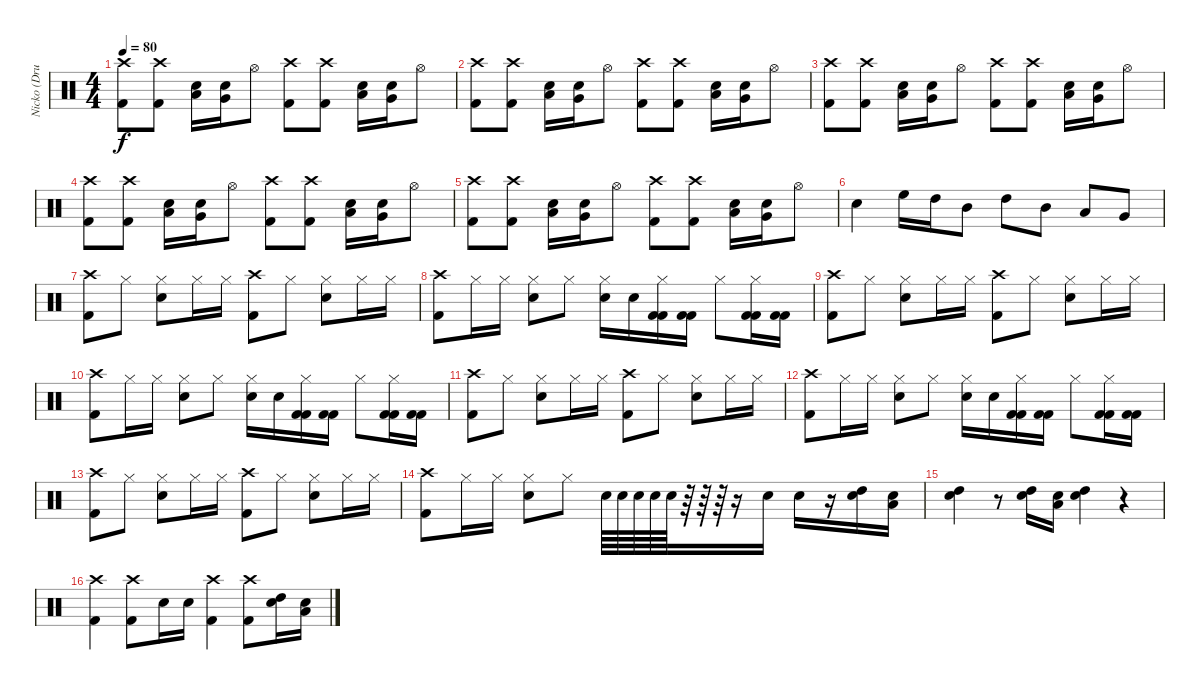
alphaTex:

\track ("Nicko (Drums)" "Nicko (Dru") {instrument percussion}
\staff {score}
\articulation defaults
\ts (4 4)
\tempo 80
\clef neutral
\ks c
("Kick (hit) 2" "Crash high (hit)").8{dy f} ("Kick (hit) 2" "Crash high (hit)").8 ("Snare (hit) 2" "Low Tom (hit)").16 ("Snare (hit) 2" "Very Low Tom (hit)").16 "Hi-Hat (open)".8 ("Kick (hit) 2" "Crash high (hit)").8 ("Kick (hit) 2" "Crash high (hit)").8 ("Snare (hit) 2" "Low Tom (hit)").16 ("Snare (hit) 2" "Very Low Tom (hit)").16 "Hi-Hat (open)".8 |
("Kick (hit) 2" "Crash high (hit)").8 ("Kick (hit) 2" "Crash high (hit)").8 ("Snare (hit) 2" "Low Tom (hit)").16 ("Snare (hit) 2" "Very Low Tom (hit)").16 "Hi-Hat (open)".8 ("Kick (hit) 2" "Crash high (hit)").8 ("Kick (hit) 2" "Crash high (hit)").8 ("Snare (hit) 2" "Low Tom (hit)").16 ("Snare (hit) 2" "Very Low Tom (hit)").16 "Hi-Hat (open)".8 |
("Kick (hit) 2" "Crash high (hit)").8 ("Kick (hit) 2" "Crash high (hit)").8 ("Snare (hit) 2" "Low Tom (hit)").16 ("Snare (hit) 2" "Very Low Tom (hit)").16 "Hi-Hat (open)".8 ("Kick (hit) 2" "Crash high (hit)").8 ("Kick (hit) 2" "Crash high (hit)").8 ("Snare (hit) 2" "Low Tom (hit)").16 ("Snare (hit) 2" "Very Low Tom (hit)").16 "Hi-Hat (open)".8 |
("Kick (hit) 2" "Crash high (hit)").8 ("Kick (hit) 2" "Crash high (hit)").8 ("Snare (hit) 2" "Low Tom (hit)").16 ("Snare (hit) 2" "Very Low Tom (hit)").16 "Hi-Hat (open)".8 ("Kick (hit) 2" "Crash high (hit)").8 ("Kick (hit) 2" "Crash high (hit)").8 ("Snare (hit) 2" "Low Tom (hit)").16 ("Snare (hit) 2" "Very Low Tom (hit)").16 "Hi-Hat (open)".8 |
("Kick (hit) 2" "Crash high (hit)").8 ("Kick (hit) 2" "Crash high (hit)").8 ("Snare (hit) 2" "Low Tom (hit)").16 ("Snare (hit) 2" "Very Low Tom (hit)").16 "Hi-Hat (open)".8 ("Kick (hit) 2" "Crash high (hit)").8 ("Kick (hit) 2" "Crash high (hit)").8 ("Snare (hit) 2" "Low Tom (hit)").16 ("Snare (hit) 2" "Very Low Tom (hit)").16 "Hi-Hat (open)".8 |
"Snare (hit) 2".4 "High Floor Tom (hit)".16 "High Tom (hit)".16 "Mid Tom (hit)".8 "High Tom (hit)".8 "Mid Tom (hit)".8 "Low Tom (hit)".8 "Very Low Tom (hit)".8 |
("Crash high (hit)" "Kick (hit) 2").8 "Hi-Hat (closed)".8 ("Hi-Hat (closed)" "Snare (hit) 2").8 "Hi-Hat (closed)".16 "Hi-Hat (closed)".16 ("Crash high (hit)" "Kick (hit) 2").8 "Hi-Hat (closed)".8 ("Hi-Hat (closed)" "Snare (hit) 2").8 "Hi-Hat (closed)".16 "Hi-Hat (closed)".16 |
("Crash high (hit)" "Kick (hit) 2").8 "Hi-Hat (closed)".16 "Hi-Hat (closed)".16 ("Hi-Hat (closed)" "Snare (hit) 2").8 "Hi-Hat (closed)".8 ("Hi-Hat (closed)" "Snare (hit) 2").16 "Snare (hit) 2".16 ("Hi-Hat (closed)" "Kick (hit) 2" "Kick (hit) 2").16 ("Kick (hit) 2" "Kick (hit) 2").16 "Hi-Hat (closed)".8 ("Hi-Hat (closed)" "Kick (hit) 2" "Kick (hit) 2").16 ("Kick (hit) 2" "Kick (hit) 2").16 |
("Crash high (hit)" "Kick (hit) 2").8 "Hi-Hat (closed)".8 ("Hi-Hat (closed)" "Snare (hit) 2").8 "Hi-Hat (closed)".16 "Hi-Hat (closed)".16 ("Crash high (hit)" "Kick (hit) 2").8 "Hi-Hat (closed)".8 ("Hi-Hat (closed)" "Snare (hit) 2").8 "Hi-Hat (closed)".16 "Hi-Hat (closed)".16 |
("Crash high (hit)" "Kick (hit) 2").8 "Hi-Hat (closed)".16 "Hi-Hat (closed)".16 ("Hi-Hat (closed)" "Snare (hit) 2").8 "Hi-Hat (closed)".8 ("Hi-Hat (closed)" "Snare (hit) 2").16 "Snare (hit) 2".16 ("Hi-Hat (closed)" "Kick (hit) 2" "Kick (hit) 2").16 ("Kick (hit) 2" "Kick (hit) 2").16 "Hi-Hat (closed)".8 ("Hi-Hat (closed)" "Kick (hit) 2" "Kick (hit) 2").16 ("Kick (hit) 2" "Kick (hit) 2").16 |
("Crash high (hit)" "Kick (hit) 2").8 "Hi-Hat (closed)".8 ("Hi-Hat (closed)" "Snare (hit) 2").8 "Hi-Hat (closed)".16 "Hi-Hat (closed)".16 ("Crash high (hit)" "Kick (hit) 2").8 "Hi-Hat (closed)".8 ("Hi-Hat (closed)" "Snare (hit) 2").8 "Hi-Hat (closed)".16 "Hi-Hat (closed)".16 |
("Crash high (hit)" "Kick (hit) 2").8 "Hi-Hat (closed)".16 "Hi-Hat (closed)".16 ("Hi-Hat (closed)" "Snare (hit) 2").8 "Hi-Hat (closed)".8 ("Hi-Hat (closed)" "Snare (hit) 2").16 "Snare (hit) 2".16 ("Hi-Hat (closed)" "Kick (hit) 2" "Kick (hit) 2").16 ("Kick (hit) 2" "Kick (hit) 2").16 "Hi-Hat (closed)".8 ("Hi-Hat (closed)" "Kick (hit) 2" "Kick (hit) 2").16 ("Kick (hit) 2" "Kick (hit) 2").16 |
("Crash high (hit)" "Kick (hit) 2").8 "Hi-Hat (closed)".8 ("Hi-Hat (closed)" "Snare (hit) 2").8 "Hi-Hat (closed)".16 "Hi-Hat (closed)".16 ("Crash high (hit)" "Kick (hit) 2").8 "Hi-Hat (closed)".8 ("Hi-Hat (closed)" "Snare (hit) 2").8 "Hi-Hat (closed)".16 "Hi-Hat (closed)".16 |
("Crash high (hit)" "Kick (hit) 2").8 "Hi-Hat (closed)".16 "Hi-Hat (closed)".16 ("Hi-Hat (closed)" "Snare (hit) 2").8 "Hi-Hat (closed)".8 "Snare (hit) 2".64 "Snare (hit) 2".64 "Snare (hit) 2".64 "Snare (hit) 2".64 "Snare (hit) 2".64 r.64 r.64 r.64 r.16 "Snare (hit) 2".16 "Snare (hit) 2".16 r.16 ("Snare (hit) 2" "High Tom (hit)").16 ("Snare (hit) 2" "Low Tom (hit)").16 |
("Snare (hit) 2" "High Tom (hit)").4 r.8 ("Snare (hit) 2" "High Tom (hit)").16 ("Snare (hit) 2" "Low Tom (hit)").16 ("Snare (hit) 2" "High Tom (hit)").4 r.4 |
("Crash high (hit)" "Kick (hit) 2").4 ("Crash high (hit)" "Kick (hit) 2").8 "Snare (hit) 2".16 "Snare (hit) 2".16 ("Crash high (hit)" "Kick (hit) 2").4 ("Crash high (hit)" "Kick (hit) 2").8 ("Snare (hit) 2" "High Tom (hit)").16 ("Snare (hit) 2" "Low Tom (hit)").16
